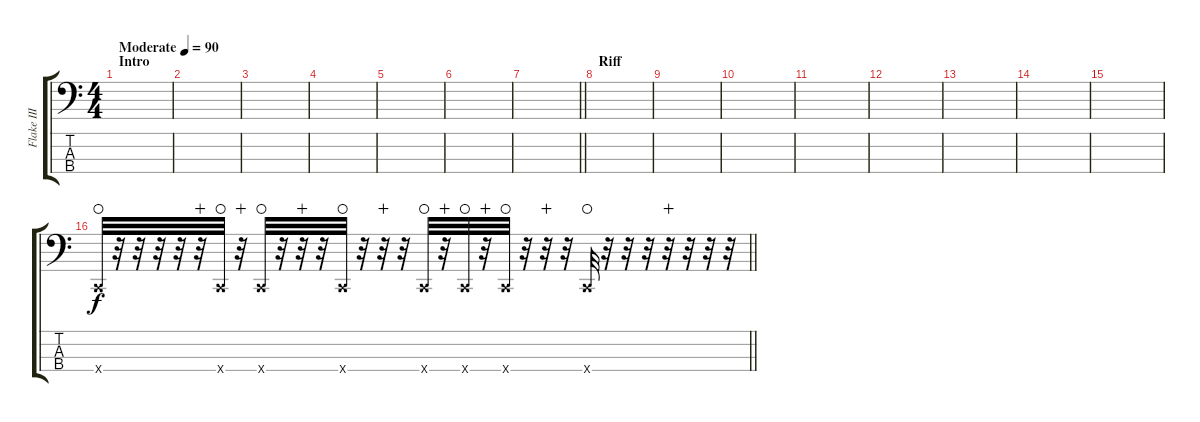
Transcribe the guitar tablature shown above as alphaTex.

\track ("Flake III" "Flake III") {instrument overdrivenguitar}
\staff {score tabs}
\tuning (F2 C2 G1 C1) {hide}
\ts (4 4)
\section ("" "Intro")
\tempo (90 "Moderate")
\clef f4
\ks c
|
|
|
|
|
|
\barLineRight lightlight
|
\section ("" "Riff")
|
|
|
|
|
|
|
|
\barLineRight lightlight
0.4{x}.32{waho} r.32 r.32 r.32 r.32 r.32{wahc} 0.4{x}.32{waho} r.32{wahc} 0.4{x}.32{waho} r.32 r.32{wahc} r.32 0.4{x}.32{waho} r.32 r.32{wahc} r.32 0.4{x}.32{waho} r.32{wahc} 0.4{x}.32{waho} r.32{wahc} 0.4{x}.32{waho} r.32 r.32{wahc} r.32 0.4{x}.32{waho} r.32 r.32 r.32 r.32{wahc} r.32 r.32 r.32
